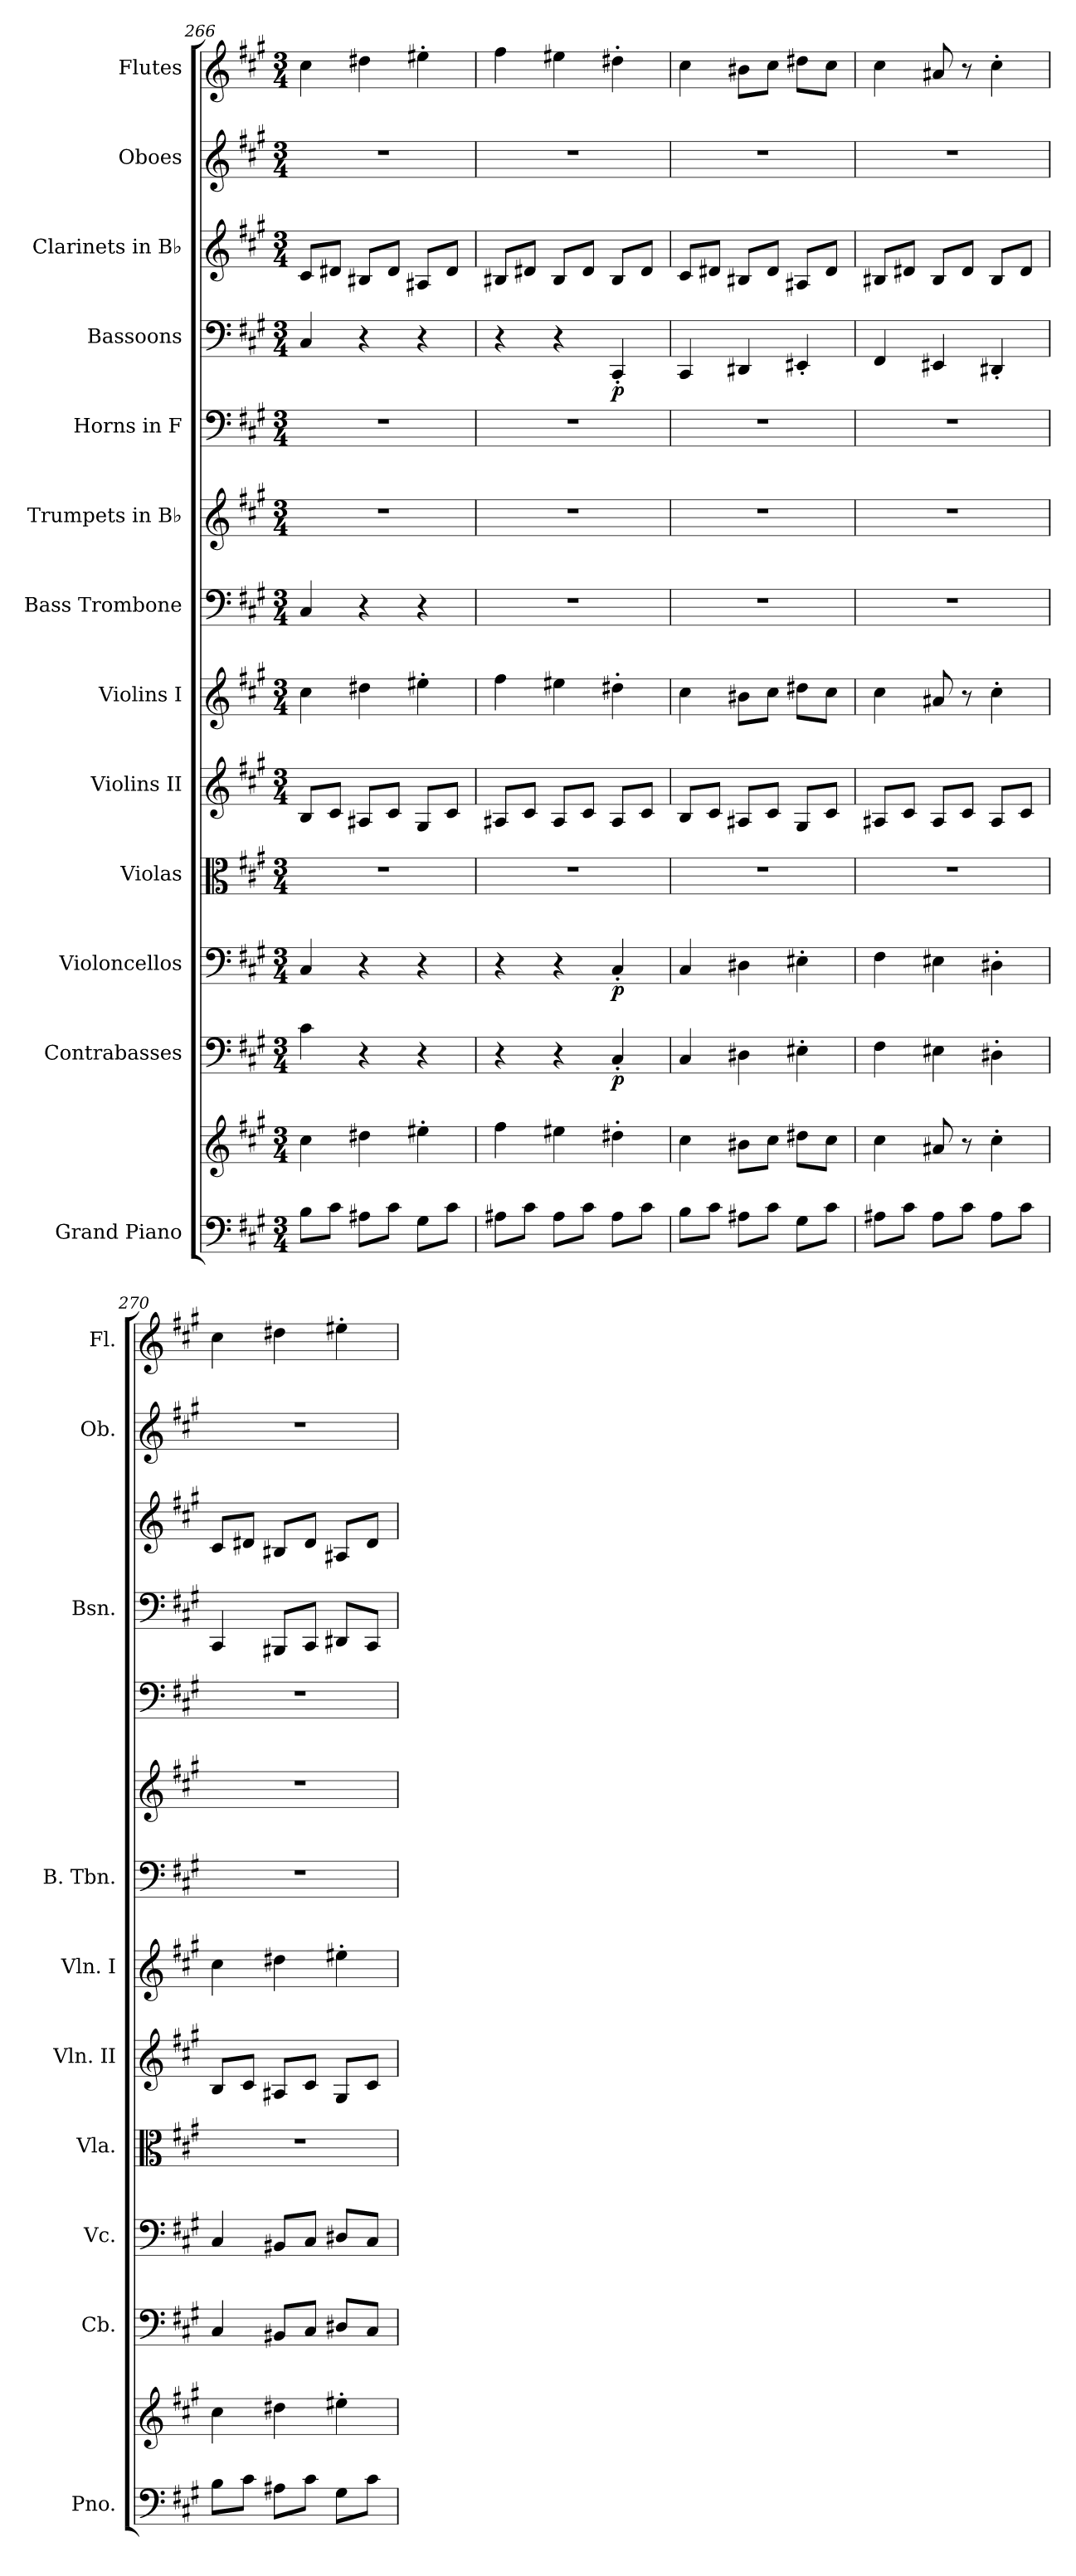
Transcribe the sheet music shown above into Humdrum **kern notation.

**kern	**kern	**kern	**dynam	**kern	**dynam	**kern	**kern	**kern	**kern	**kern	**kern	**kern	**dynam	**kern	**kern	**kern
*part13	*part13	*part12	*part12	*part11	*part11	*part10	*part9	*part8	*part7	*part6	*part5	*part4	*part4	*part3	*part2	*part1
*staff14	*staff13	*staff12	*staff12	*staff11	*staff11	*staff10	*staff9	*staff8	*staff7	*staff6	*staff5	*staff4	*staff4	*staff3	*staff2	*staff1
*I"Grand Piano	*	*I"Contrabasses	*	*I"Violoncellos	*	*I"Violas	*I"Violins II	*I"Violins I	*I"Bass Trombone	*I"Trumpets in B♭	*I"Horns in F	*I"Bassoons	*	*I"Clarinets in B♭	*I"Oboes	*I"Flutes
*I'Pno.	*	*I'Cb.	*	*I'Vc.	*	*I'Vla.	*I'Vln. II	*I'Vln. I	*I'B. Tbn.	*	*	*I'Bsn.	*	*	*I'Ob.	*I'Fl.
!!LO:PB:g=z
*clefF4	*clefG2	*clefF4	*	*clefF4	*	*clefC3	*clefG2	*clefG2	*clefF4	*clefG2	*clefF4	*clefF4	*	*clefG2	*clefG2	*clefG2
*	*	*ITrd7c12	*	*	*	*	*	*	*	*ITrd1c2	*ITrd4c7	*	*	*ITrd1c2	*	*
*k[f#c#g#]	*k[f#c#g#]	*k[f#c#g#]	*	*k[f#c#g#]	*	*k[f#c#g#]	*k[f#c#g#]	*k[f#c#g#]	*k[f#c#g#]	*k[f#]	*k[f#c#]	*k[f#c#g#]	*	*k[f#]	*k[f#c#g#]	*k[f#c#g#]
*M3/4	*M3/4	*M3/4	*	*M3/4	*	*M3/4	*M3/4	*M3/4	*M3/4	*M3/4	*M3/4	*M3/4	*	*M3/4	*M3/4	*M3/4
=266	=266	=266	=266	=266	=266	=266	=266	=266	=266	=266	=266	=266	=266	=266	=266	=266
8B\L	4cc#\	4C#\	.	4C#/	.	2.r	8B/L	4cc#\	4C#/	2.r	2.r	4C#/	.	8B/L	2.r	4cc#\
8c#\J	.	.	.	.	.	.	8c#/J	.	.	.	.	.	.	8c#X/J	.	.
8A#X\L	4dd#X\	4r	.	4r	.	.	8A#X/L	4dd#X\	4r	.	.	4r	.	8A#X/L	.	4dd#X\
8c#\J	.	.	.	.	.	.	8c#/J	.	.	.	.	.	.	8c#/J	.	.
8G#\L	4ee#X'\	4r	.	4r	.	.	8G#/L	4ee#X'\	4r	.	.	4r	.	8G#X/L	.	4ee#X'\
8c#\J	.	.	.	.	.	.	8c#/J	.	.	.	.	.	.	8c#/J	.	.
=267	=267	=267	=267	=267	=267	=267	=267	=267	=267	=267	=267	=267	=267	=267	=267	=267
8A#X\L	4ff#\	4r	.	4r	.	2.r	8A#X/L	4ff#\	2.r	2.r	2.r	4r	.	8A#X/L	2.r	4ff#\
8c#\J	.	.	.	.	.	.	8c#/J	.	.	.	.	.	.	8c#X/J	.	.
8A#\L	4ee#X\	4r	.	4r	.	.	8A#/L	4ee#X\	.	.	.	4r	.	8A#/L	.	4ee#X\
8c#\J	.	.	.	.	.	.	8c#/J	.	.	.	.	.	.	8c#/J	.	.
!	!	!	!LO:DY:b	!	!LO:DY:b	!	!	!	!	!	!	!	!LO:DY:b	!	!	!
8A#\L	4dd#X'\	4CC#'/	p	4C#'/	p	.	8A#/L	4dd#X'\	.	.	.	4CC#'/	p	8A#/L	.	4dd#X'\
8c#\J	.	.	.	.	.	.	8c#/J	.	.	.	.	.	.	8c#/J	.	.
=268	=268	=268	=268	=268	=268	=268	=268	=268	=268	=268	=268	=268	=268	=268	=268	=268
8B\L	4cc#\	4CC#/	.	4C#/	.	2.r	8B/L	4cc#\	2.r	2.r	2.r	4CC#/	.	8B/L	2.r	4cc#\
8c#\J	.	.	.	.	.	.	8c#/J	.	.	.	.	.	.	8c#X/J	.	.
8A#X\L	8b#X\L	4DD#X\	.	4D#X\	.	.	8A#X/L	8b#X\L	.	.	.	4DD#X/	.	8A#X/L	.	8b#X\L
8c#\J	8cc#\J	.	.	.	.	.	8c#/J	8cc#\J	.	.	.	.	.	8c#/J	.	8cc#\J
8G#\L	8dd#X\L	4EE#X'\	.	4E#X'\	.	.	8G#/L	8dd#X\L	.	.	.	4EE#X'/	.	8G#X/L	.	8dd#X\L
8c#\J	8cc#\J	.	.	.	.	.	8c#/J	8cc#\J	.	.	.	.	.	8c#/J	.	8cc#\J
=269	=269	=269	=269	=269	=269	=269	=269	=269	=269	=269	=269	=269	=269	=269	=269	=269
8A#X\L	4cc#\	4FF#\	.	4F#\	.	2.r	8A#X/L	4cc#\	2.r	2.r	2.r	4FF#/	.	8A#X/L	2.r	4cc#\
8c#\J	.	.	.	.	.	.	8c#/J	.	.	.	.	.	.	8c#X/J	.	.
8A#\L	8a#X/	4EE#X\	.	4E#X\	.	.	8A#/L	8a#X/	.	.	.	4EE#X/	.	8A#/L	.	8a#X/
8c#\J	8r	.	.	.	.	.	8c#/J	8r	.	.	.	.	.	8c#/J	.	8r
8A#\L	4cc#'\	4DD#X'\	.	4D#X'\	.	.	8A#/L	4cc#'\	.	.	.	4DD#X'/	.	8A#/L	.	4cc#'\
8c#\J	.	.	.	.	.	.	8c#/J	.	.	.	.	.	.	8c#/J	.	.
=270	=270	=270	=270	=270	=270	=270	=270	=270	=270	=270	=270	=270	=270	=270	=270	=270
8B\L	4cc#\	4CC#/	.	4C#/	.	2.r	8B/L	4cc#\	2.r	2.r	2.r	4CC#/	.	8B/L	2.r	4cc#\
8c#\J	.	.	.	.	.	.	8c#/J	.	.	.	.	.	.	8c#X/J	.	.
8A#X\L	4dd#X\	8BBB#X/L	.	8BB#X/L	.	.	8A#X/L	4dd#X\	.	.	.	8BBB#X/L	.	8A#X/L	.	4dd#X\
8c#\J	.	8CC#/J	.	8C#/J	.	.	8c#/J	.	.	.	.	8CC#/J	.	8c#/J	.	.
8G#\L	4ee#X'\	8DD#X/L	.	8D#X/L	.	.	8G#/L	4ee#X'\	.	.	.	8DD#X/L	.	8G#X/L	.	4ee#X'\
8c#\J	.	8CC#/J	.	8C#/J	.	.	8c#/J	.	.	.	.	8CC#/J	.	8c#/J	.	.
=	=	=	=	=	=	=	=	=	=	=	=	=	=	=	=	=
*-	*-	*-	*-	*-	*-	*-	*-	*-	*-	*-	*-	*-	*-	*-	*-	*-
